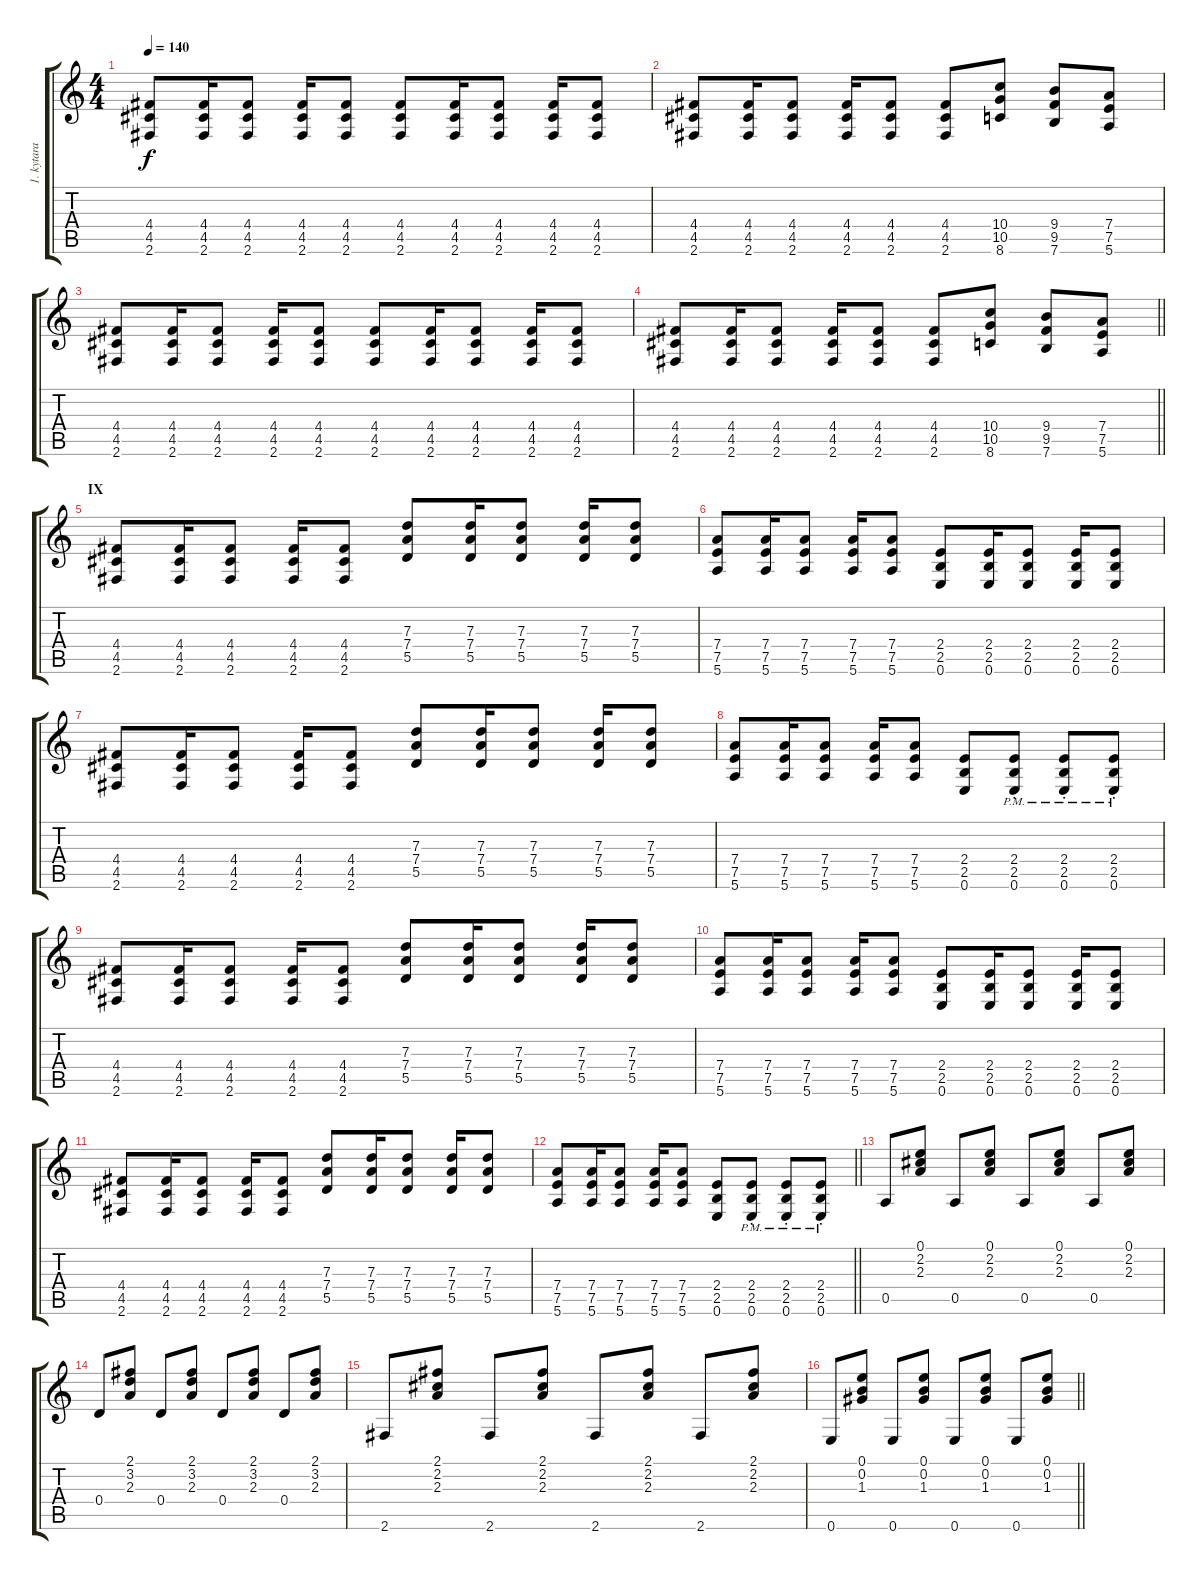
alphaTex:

\track ("1. kytara" "1. kytara") {instrument overdrivenguitar}
\staff {score tabs}
\tuning (E4 B3 G3 D3 A2 E2) {hide}
\ts (4 4)
\tempo 140
\clef g2
\ks c
(4.4 4.5 2.6).8{dy f} (4.4 4.5 2.6).16 (4.4 4.5 2.6).8 (4.4 4.5 2.6).16 (4.4 4.5 2.6).8 (4.4 4.5 2.6).8 (4.4 4.5 2.6).16 (4.4 4.5 2.6).8 (4.4 4.5 2.6).16 (4.4 4.5 2.6).8 |
(4.4 4.5 2.6).8 (4.4 4.5 2.6).16 (4.4 4.5 2.6).8 (4.4 4.5 2.6).16 (4.4 4.5 2.6).8 (4.4 4.5 2.6).8 (10.4 10.5 8.6).8 (9.4 9.5 7.6).8 (7.4 7.5 5.6).8 |
(4.4 4.5 2.6).8 (4.4 4.5 2.6).16 (4.4 4.5 2.6).8 (4.4 4.5 2.6).16 (4.4 4.5 2.6).8 (4.4 4.5 2.6).8 (4.4 4.5 2.6).16 (4.4 4.5 2.6).8 (4.4 4.5 2.6).16 (4.4 4.5 2.6).8 |
\barLineRight lightlight
(4.4 4.5 2.6).8 (4.4 4.5 2.6).16 (4.4 4.5 2.6).8 (4.4 4.5 2.6).16 (4.4 4.5 2.6).8 (4.4 4.5 2.6).8 (10.4 10.5 8.6).8 (9.4 9.5 7.6).8 (7.4 7.5 5.6).8 |
\section ("" "IX")
(4.4 4.5 2.6).8 (4.4 4.5 2.6).16 (4.4 4.5 2.6).8 (4.4 4.5 2.6).16 (4.4 4.5 2.6).8 (7.3 7.4 5.5).8 (7.3 7.4 5.5).16 (7.3 7.4 5.5).8 (7.3 7.4 5.5).16 (7.3 7.4 5.5).8 |
(7.4 7.5 5.6).8 (7.4 7.5 5.6).16 (7.4 7.5 5.6).8 (7.4 7.5 5.6).16 (7.4 7.5 5.6).8 (2.4 2.5 0.6).8 (2.4 2.5 0.6).16 (2.4 2.5 0.6).8 (2.4 2.5 0.6).16 (2.4 2.5 0.6).8 |
(4.4 4.5 2.6).8 (4.4 4.5 2.6).16 (4.4 4.5 2.6).8 (4.4 4.5 2.6).16 (4.4 4.5 2.6).8 (7.3 7.4 5.5).8 (7.3 7.4 5.5).16 (7.3 7.4 5.5).8 (7.3 7.4 5.5).16 (7.3 7.4 5.5).8 |
(7.4 7.5 5.6).8 (7.4 7.5 5.6).16 (7.4 7.5 5.6).8 (7.4 7.5 5.6).16 (7.4 7.5 5.6).8 (2.4 2.5 0.6).8 (2.4{pm st} 2.5{pm st} 0.6{pm st}).8 (2.4{pm st} 2.5{pm st} 0.6{pm st}).8 (2.4{pm st} 2.5{pm st} 0.6{pm st}).8 |
(4.4 4.5 2.6).8 (4.4 4.5 2.6).16 (4.4 4.5 2.6).8 (4.4 4.5 2.6).16 (4.4 4.5 2.6).8 (7.3 7.4 5.5).8 (7.3 7.4 5.5).16 (7.3 7.4 5.5).8 (7.3 7.4 5.5).16 (7.3 7.4 5.5).8 |
(7.4 7.5 5.6).8 (7.4 7.5 5.6).16 (7.4 7.5 5.6).8 (7.4 7.5 5.6).16 (7.4 7.5 5.6).8 (2.4 2.5 0.6).8 (2.4 2.5 0.6).16 (2.4 2.5 0.6).8 (2.4 2.5 0.6).16 (2.4 2.5 0.6).8 |
(4.4 4.5 2.6).8 (4.4 4.5 2.6).16 (4.4 4.5 2.6).8 (4.4 4.5 2.6).16 (4.4 4.5 2.6).8 (7.3 7.4 5.5).8 (7.3 7.4 5.5).16 (7.3 7.4 5.5).8 (7.3 7.4 5.5).16 (7.3 7.4 5.5).8 |
\barLineRight lightlight
(7.4 7.5 5.6).8 (7.4 7.5 5.6).16 (7.4 7.5 5.6).8 (7.4 7.5 5.6).16 (7.4 7.5 5.6).8 (2.4 2.5 0.6).8 (2.4{pm st} 2.5{pm st} 0.6{pm st}).8 (2.4{pm st} 2.5{pm st} 0.6{pm st}).8 (2.4{pm st} 2.5{pm st} 0.6{pm st}).8 |
0.5.8{instrument electricguitarclean} (0.1 2.2 2.3).8 0.5.8 (0.1 2.2 2.3).8 0.5.8 (0.1 2.2 2.3).8 0.5.8 (0.1 2.2 2.3).8 |
0.4.8 (2.1 3.2 2.3).8 0.4.8 (2.1 3.2 2.3).8 0.4.8 (2.1 3.2 2.3).8 0.4.8 (2.1 3.2 2.3).8 |
2.6.8 (2.1 2.2 2.3).8 2.6.8 (2.1 2.2 2.3).8 2.6.8 (2.1 2.2 2.3).8 2.6.8 (2.1 2.2 2.3).8 |
\barLineRight lightlight
0.6.8 (0.1 0.2 1.3).8 0.6.8 (0.1 0.2 1.3).8 0.6.8 (0.1 0.2 1.3).8 0.6.8 (0.1 0.2 1.3).8
